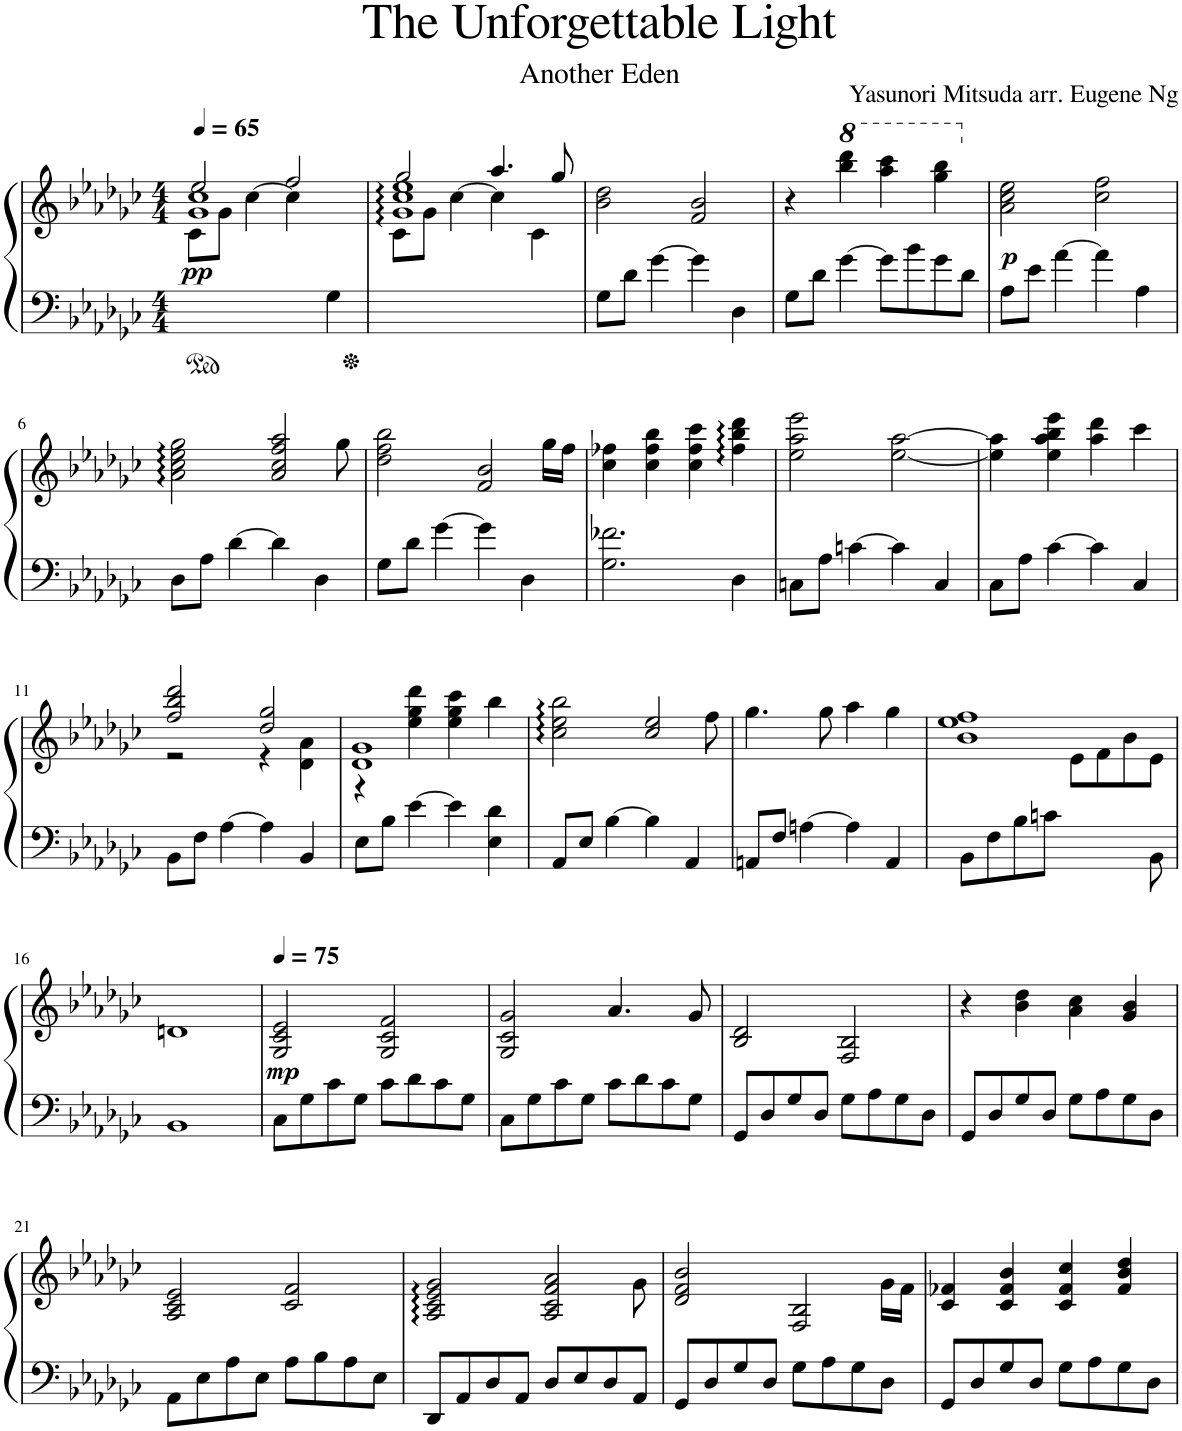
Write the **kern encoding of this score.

**kern	**kern	**dynam
*part1	*part1	*part1
*staff2	*staff1	*staff1/2
*I"Piano	*	*
*I'Pno.	*	*
*clefF4	*clefG2	*
*k[b-e-a-d-g-c-]	*k[b-e-a-d-g-c-]	*
*M4/4	*M4/4	*
*MM65	*MM65	*
=1	=1	=1
*	*^	*
*	*	*^	*
*	*ped	*	*	*
!	!	!	!	!LO:DY:b
2.ryy	2ee-/	1g- 1cc-	8c-\L	pp
.	.	.	8g-\J	.
.	.	.	[4cc-\	.
.	2ff/	.	4cc-\]	.
4G-\	.	.	4ryy	.
=2	=2	=2	=2	=2
*Xped	*	*	*	*
1ryy	2gg-/	1g-:: 1cc-:: 1ee-::	8c-\L	.
.	.	.	8g-\J	.
.	.	.	[4cc-\	.
.	4.aa-/	.	4cc-\]	.
.	.	.	4c-\	.
.	8gg-/	.	.	.
*	*v	*v	*v	*
=3	=3	=3
8G-\L	2b-\ 2dd-\	.
8d-\J	.	.
[4g-\	.	.
4g-\]	2f/ 2b-/	.
4D-\	.	.
=4	=4	=4
8G-\L	4r	.
8d-\J	.	.
*	*8va	*
[4g-\	4bbb-\ 4dddd-\	.
8g-\L]	4aaa-\ 4cccc-\	.
8b-\	.	.
8g-\	4ggg-\ 4bbb-\	.
8d-\J	.	.
=5	=5	=5
*	*X8va	*
!	!	!LO:DY:b
8A-\L	2a-\ 2cc-\ 2ee-\	p
8e-\J	.	.
[4a-\	.	.
4a-\]	2cc-\ 2ff\	.
4A-\	.	.
!!LO:LB:g=z
=6	=6	=6
*	*^	*
8D-\L	2a-\:: 2cc-\:: 2ee-\:: 2gg-\::	2ryy	.
8A-\J	.	.	.
[4d-\	.	.	.
4d-\]	2a-/ 2cc-/ 2ff/ 2aa-/	4.ryy	.
4D-\	.	.	.
.	.	8gg-\	.
=7	=7	=7	=7
8G-\L	2dd-\ 2ff\ 2bb-\	2.ryy	.
8d-\J	.	.	.
[4g-\	.	.	.
4g-\]	2f/ 2b-/	.	.
4D-\	.	8ryy	.
.	.	16gg-\LL	.
.	.	16ff\JJ	.
*	*v	*v	*
=8	=8	=8
2.G-\ 2.f-X\	4cc-\ 4ff-X\	.
.	4cc-\ 4ff-\ 4bb-\	.
.	4cc-\ 4ff-\ 4ccc-\	.
4D-\	4ff-\:: 4bb-\:: 4ddd-\::	.
=9	=9	=9
8Cn\L	2ee-\ 2aa-\ 2eee-\	.
8A-\J	.	.
[4cn\	.	.
4c\]	[2ee-\ [2aa-\	.
4C/	.	.
=10	=10	=10
8C-\L	4ee-\] 4aa-\]	.
8A-\J	.	.
[4c-\	4ee-\ 4aa-\ 4bb-\ 4eee-\	.
4c-\]	4aa-\ 4ddd-\	.
4C-/	4ccc-\	.
!!LO:LB:g=z
=11	=11	=11
*	*^	*
8BB-\L	2ff/ 2bb-/ 2ddd-/	2r	.
8F\J	.	.	.
[4A-\	.	.	.
4A-\]	2dd-/ 2gg-/	4r	.
4BB-/	.	4d-\ 4a-\	.
=12	=12	=12	=12
8E-\L	1d- 1g-	4r	.
8B-\J	.	.	.
[4e-\	.	4ee-\ 4gg-\ 4ddd-\	.
4e-\]	.	4ee-\ 4gg-\ 4ccc-\	.
4E-\ 4d-\	.	4bb-\	.
=13	=13	=13	=13
8AA-/L	2cc-\:: 2ee-\:: 2bb-\::	2ryy	.
8E-/J	.	.	.
[4B-\	.	.	.
4B-\]	2cc-/ 2ee-/	4ryy	.
4AA-/	.	8ryy	.
.	.	8ff\	.
*	*v	*v	*
=14	=14	=14
8AAn/L	4.gg-\	.
8F/J	.	.
[4An\	.	.
.	8gg-\	.
4A\]	4aa-\	.
4AA/	4gg-\	.
=15	=15	=15
*^	*^	*
8BB-\L	2ryy	1b- 1ee- 1ff	2ryy	.
8F\	.	.	.	.
8B-\	.	.	.	.
8cn\J	.	.	.	.
2ryy	4ryy	.	8e-\L	.
.	.	.	8f\	.
.	8ryy	.	8b-\	.
.	8BB-\	.	8e-\J	.
*v	*v	*	*	*
*	*v	*v	*
!!LO:LB:g=z
=16	=16	=16
1BB-	1dn	.
=17	=17	=17
*	*MM75	*
!	!	!LO:DY:b
8C-\L	2G-/ 2c-/ 2e-/	mp
8G-\	.	.
8c-\	.	.
8G-\J	.	.
8c-\L	2G-/ 2c-/ 2f/	.
8d-\	.	.
8c-\	.	.
8G-\J	.	.
=18	=18	=18
8C-\L	2G-/ 2c-/ 2g-/	.
8G-\	.	.
8c-\	.	.
8G-\J	.	.
8c-\L	4.a-/	.
8d-\	.	.
8c-\	.	.
8G-\J	8g-/	.
=19	=19	=19
8GG-/L	2B-/ 2d-/	.
8D-/	.	.
8G-/	.	.
8D-/J	.	.
8G-\L	2F/ 2B-/	.
8A-\	.	.
8G-\	.	.
8D-\J	.	.
=20	=20	=20
8GG-/L	4r	.
8D-/	.	.
8G-/	4b-\ 4dd-\	.
8D-/J	.	.
8G-\L	4a-\ 4cc-\	.
8A-\	.	.
8G-\	4g-/ 4b-/	.
8D-\J	.	.
!!LO:LB:g=z
=21	=21	=21
8AA-\L	2A-/ 2c-/ 2e-/	.
8E-\	.	.
8A-\	.	.
8E-\J	.	.
8A-\L	2c-/ 2f/	.
8B-\	.	.
8A-\	.	.
8E-\J	.	.
=22	=22	=22
*	*^	*
8DD-/L	2A-/:: 2c-/:: 2e-/:: 2g-/::	2ryy	.
8AA-/	.	.	.
8D-/	.	.	.
8AA-/J	.	.	.
8D-/L	2A-/ 2c-/ 2f/ 2a-/	4.ryy	.
8E-/	.	.	.
8D-/	.	.	.
8AA-/J	.	8g-\	.
=23	=23	=23	=23
8GG-/L	2d-/ 2f/ 2b-/	2.ryy	.
8D-/	.	.	.
8G-/	.	.	.
8D-/J	.	.	.
8G-\L	2F/ 2B-/	.	.
8A-\	.	.	.
8G-\	.	8ryy	.
8D-\J	.	16g-\LL	.
.	.	16f\JJ	.
*	*v	*v	*
=24	=24	=24
8GG-/L	4c-/ 4f-X/	.
8D-/	.	.
8G-/	4c-/ 4f-/ 4b-/	.
8D-/J	.	.
8G-\L	4c-/ 4f-/ 4cc-/	.
8A-\	.	.
8G-\	4f-/ 4b-/ 4dd-/	.
8D-\J	.	.
=	=	=
*-	*-	*-
